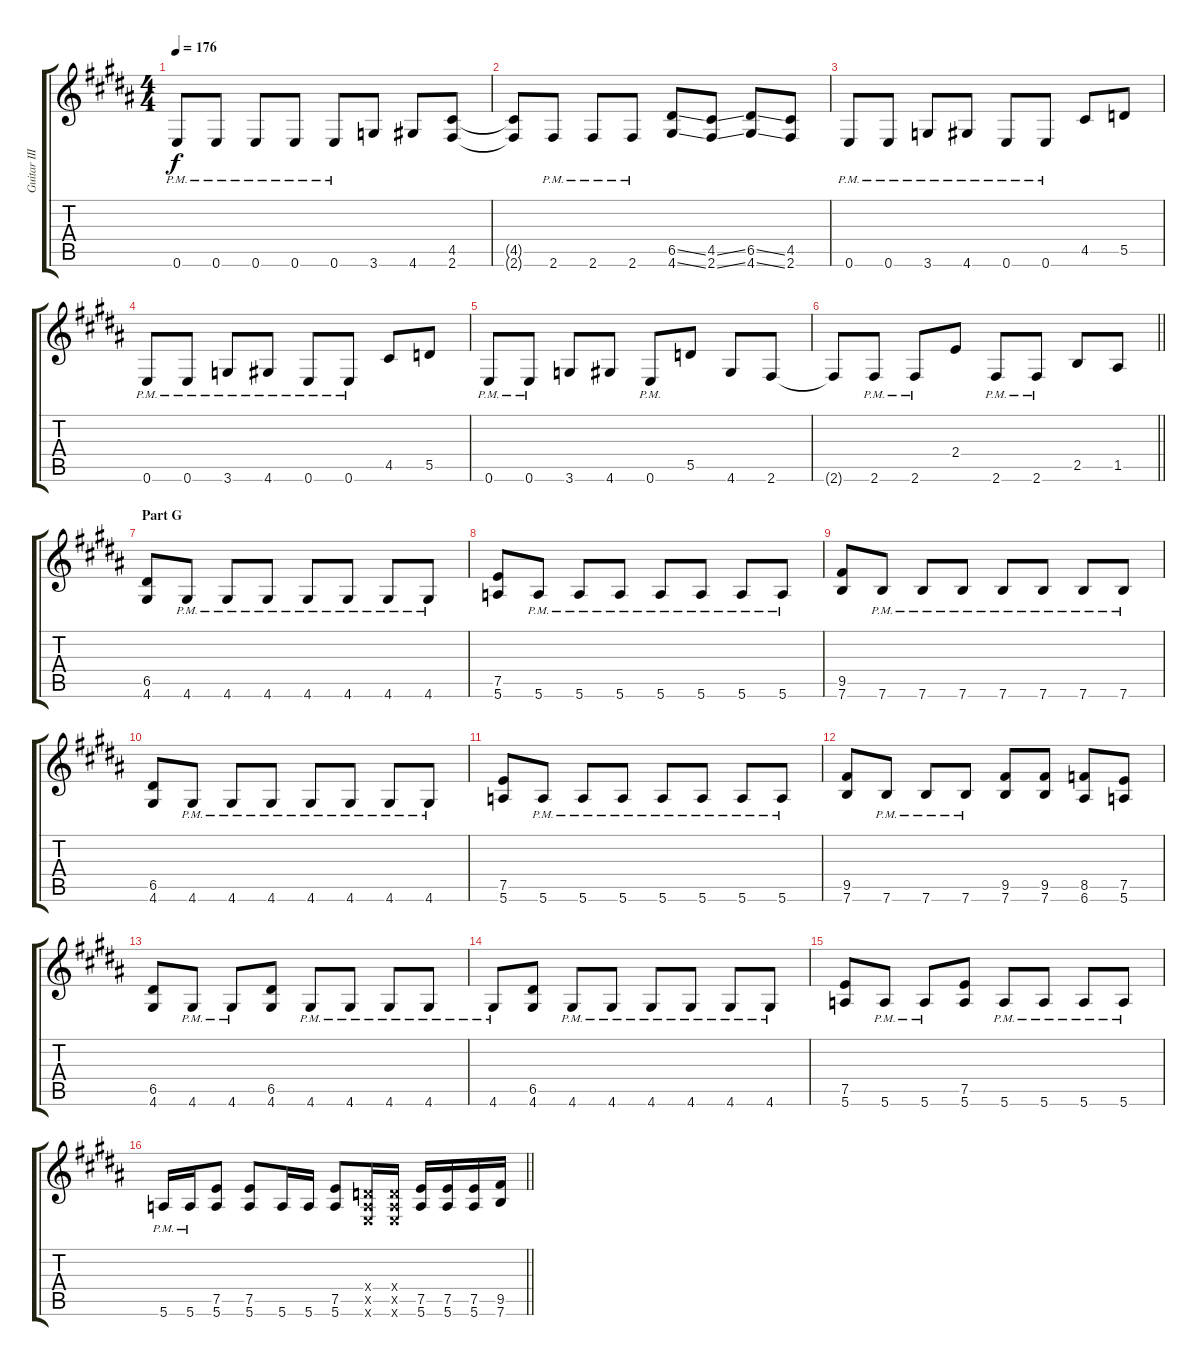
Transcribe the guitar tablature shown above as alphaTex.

\track ("Guitar III (Kazuma)" "Guitar III") {instrument distortionguitar}
\staff {score tabs}
\tuning (E4 B3 G3 D3 A2 E2) {hide}
\ts (4 4)
\tempo 176
\clef g2
\ks b
0.6{pm}.8{dy f} 0.6{pm}.8 0.6{pm}.8 0.6{pm}.8 0.6{pm}.8 3.6.8 4.6.8 (4.5 2.6).8 |
(4.5{t} 2.6{t}).8 2.6{pm}.8 2.6{pm}.8 2.6{pm}.8 (6.5{ss} 4.6{ss}).8 (4.5{ss} 2.6{ss}).8 (6.5{ss} 4.6{ss}).8 (4.5 2.6).8 |
0.6{pm}.8 0.6{pm}.8 3.6{pm}.8 4.6{pm}.8 0.6{pm}.8 0.6{pm}.8 4.5.8 5.5.8 |
0.6{pm}.8 0.6{pm}.8 3.6{pm}.8 4.6{pm}.8 0.6{pm}.8 0.6{pm}.8 4.5.8 5.5.8 |
0.6{pm}.8 0.6{pm}.8 3.6.8 4.6.8 0.6{pm}.8 5.5.8 4.6.8 2.6.8 |
\barLineRight lightlight
2.6{t}.8 2.6{pm}.8 2.6{pm}.8 2.4.8 2.6{pm}.8 2.6{pm}.8 2.5.8 1.5.8 |
\section ("" "Part G")
(6.5 4.6).8 4.6{pm}.8 4.6{pm}.8 4.6{pm}.8 4.6{pm}.8 4.6{pm}.8 4.6{pm}.8 4.6{pm}.8 |
(7.5 5.6).8 5.6{pm}.8 5.6{pm}.8 5.6{pm}.8 5.6{pm}.8 5.6{pm}.8 5.6{pm}.8 5.6{pm}.8 |
(9.5 7.6).8 7.6{pm}.8 7.6{pm}.8 7.6{pm}.8 7.6{pm}.8 7.6{pm}.8 7.6{pm}.8 7.6{pm}.8 |
(6.5 4.6).8 4.6{pm}.8 4.6{pm}.8 4.6{pm}.8 4.6{pm}.8 4.6{pm}.8 4.6{pm}.8 4.6{pm}.8 |
(7.5 5.6).8 5.6{pm}.8 5.6{pm}.8 5.6{pm}.8 5.6{pm}.8 5.6{pm}.8 5.6{pm}.8 5.6{pm}.8 |
(9.5 7.6).8 7.6{pm}.8 7.6{pm}.8 7.6{pm}.8 (9.5 7.6).8 (9.5 7.6).8 (8.5 6.6).8 (7.5 5.6).8 |
(6.5 4.6).8 4.6{pm}.8 4.6{pm}.8 (6.5 4.6).8 4.6{pm}.8 4.6{pm}.8 4.6{pm}.8 4.6{pm}.8 |
4.6{pm}.8 (6.5 4.6).8 4.6{pm}.8 4.6{pm}.8 4.6{pm}.8 4.6{pm}.8 4.6{pm}.8 4.6{pm}.8 |
(7.5 5.6).8 5.6{pm}.8 5.6{pm}.8 (7.5 5.6).8 5.6{pm}.8 5.6{pm}.8 5.6{pm}.8 5.6{pm}.8 |
\barLineRight lightlight
5.6{pm}.16 5.6{pm}.16 (7.5 5.6).8 (7.5 5.6).8 5.6.16 5.6.16 (7.5 5.6).8 (0.4{x} 0.5{x} 0.6{x}).16 (0.4{x} 0.5{x} 0.6{x}).16 (7.5 5.6).16 (7.5 5.6).16 (7.5 5.6).16 (9.5 7.6).16
